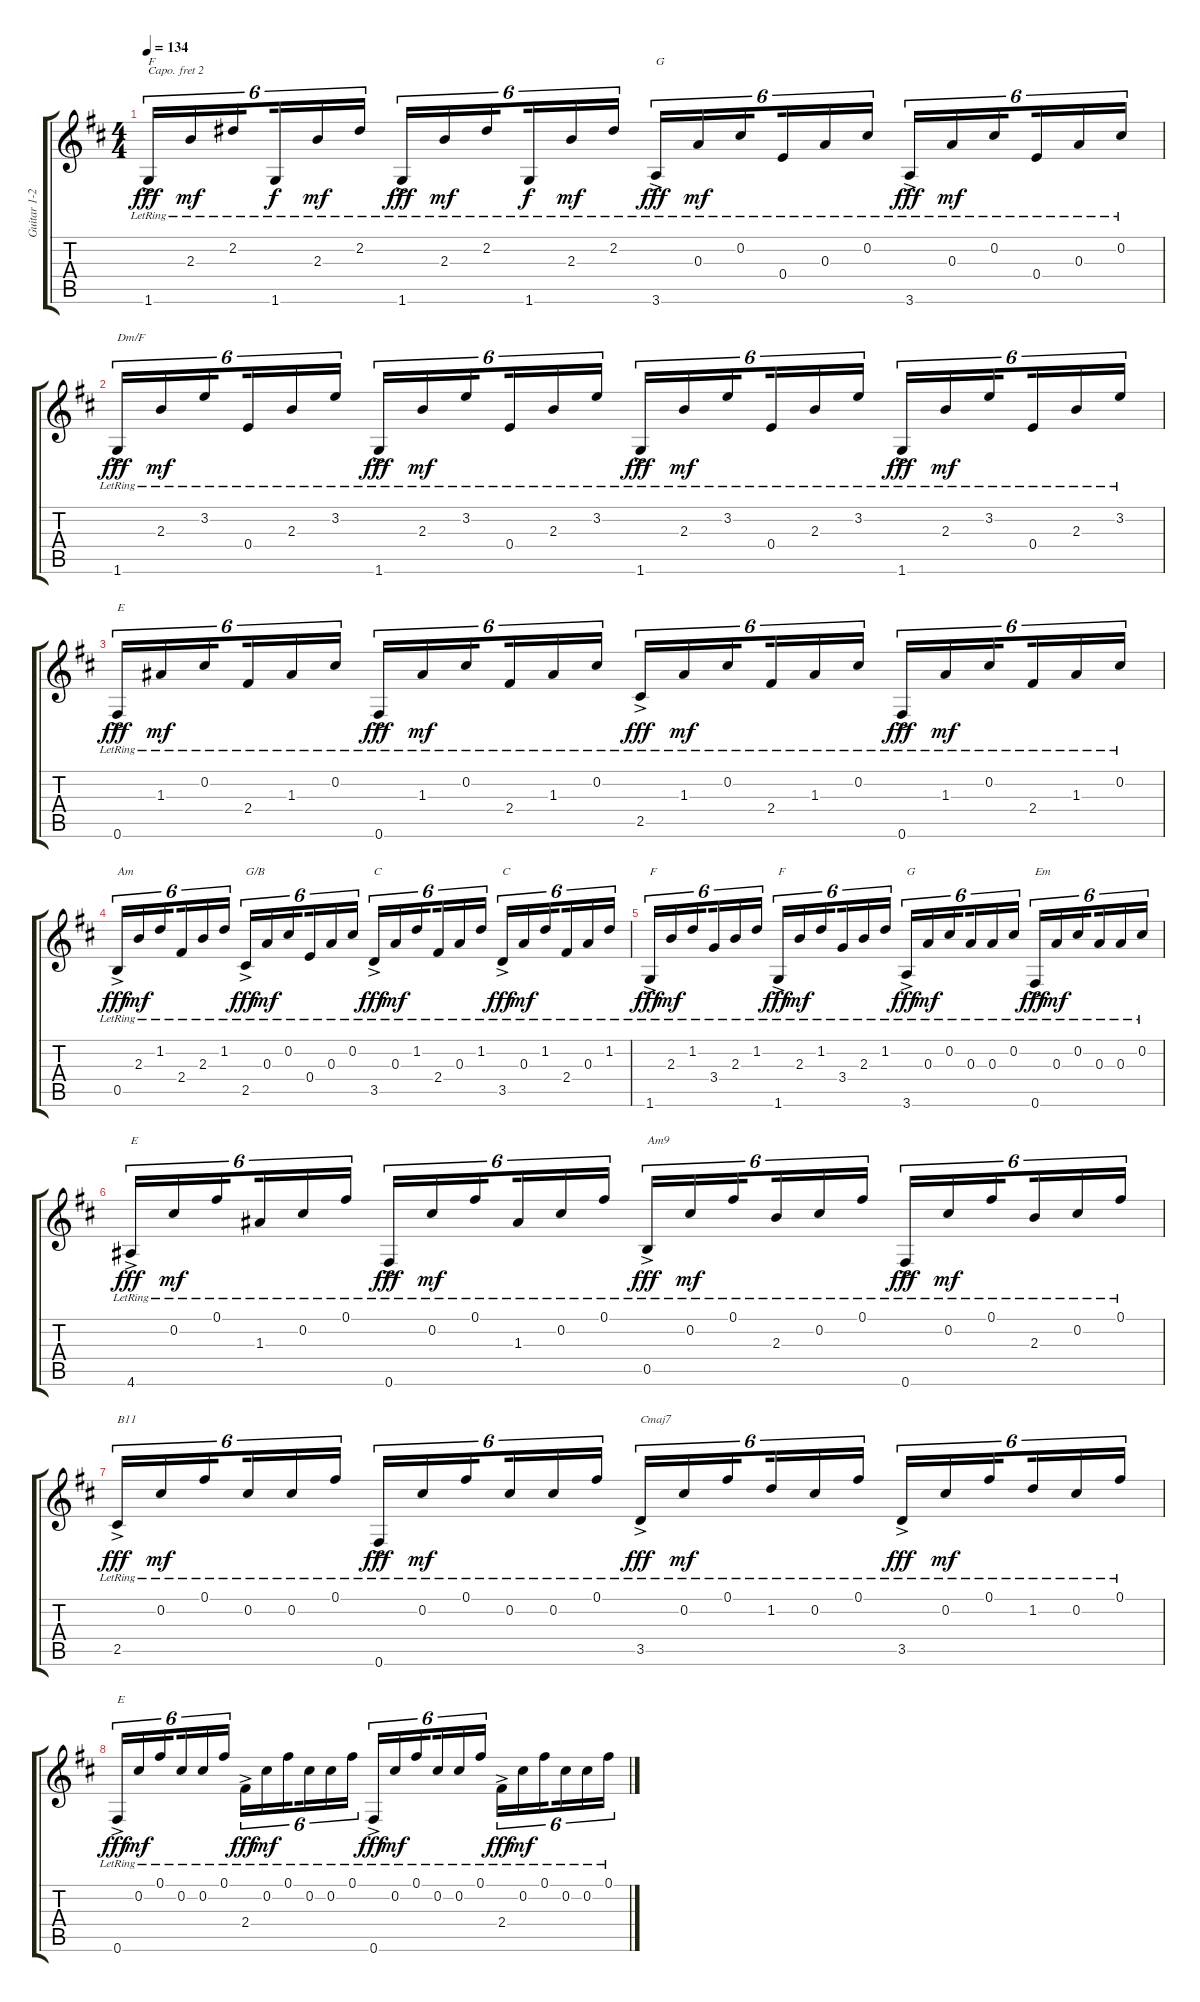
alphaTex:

\track ("Guitar 1-2" "Guitar 1-2") {instrument acousticguitarsteel}
\staff {score tabs}
\capo 2
\tuning (E4 B3 G3 D3 A2 E2) {hide}
\ts (4 4)
\tempo 134
\clef g2
\ks d
1.6{ac lr}.16{tu (6 4) txt "F" dy fff} 2.3{lr}.16{tu (6 4) dy mf} 2.2{lr}.16{tu (6 4) beam splitsecondary} 1.6{lr}.16{tu (6 4) dy f} 2.3{lr}.16{tu (6 4) dy mf} 2.2{lr}.16{tu (6 4)} 1.6{ac lr}.16{tu (6 4) dy fff} 2.3{lr}.16{tu (6 4) dy mf} 2.2{lr}.16{tu (6 4) beam splitsecondary} 1.6{lr}.16{tu (6 4) dy f} 2.3{lr}.16{tu (6 4) dy mf} 2.2{lr}.16{tu (6 4)} 3.6{ac lr}.16{tu (6 4) txt "G" dy fff} 0.3{lr}.16{tu (6 4) dy mf} 0.2{lr}.16{tu (6 4) beam splitsecondary} 0.4{lr}.16{tu (6 4)} 0.3{lr}.16{tu (6 4)} 0.2{lr}.16{tu (6 4)} 3.6{ac lr}.16{tu (6 4) dy fff} 0.3{lr}.16{tu (6 4) dy mf} 0.2{lr}.16{tu (6 4) beam splitsecondary} 0.4{lr}.16{tu (6 4)} 0.3{lr}.16{tu (6 4)} 0.2{lr}.16{tu (6 4)} |
1.6{ac lr}.16{tu (6 4) txt "Dm/F" dy fff} 2.3{lr}.16{tu (6 4) dy mf} 3.2{lr}.16{tu (6 4) beam splitsecondary} 0.4{lr}.16{tu (6 4)} 2.3{lr}.16{tu (6 4)} 3.2{lr}.16{tu (6 4)} 1.6{ac lr}.16{tu (6 4) dy fff} 2.3{lr}.16{tu (6 4) dy mf} 3.2{lr}.16{tu (6 4) beam splitsecondary} 0.4{lr}.16{tu (6 4)} 2.3{lr}.16{tu (6 4)} 3.2{lr}.16{tu (6 4)} 1.6{ac lr}.16{tu (6 4) dy fff} 2.3{lr}.16{tu (6 4) dy mf} 3.2{lr}.16{tu (6 4) beam splitsecondary} 0.4{lr}.16{tu (6 4)} 2.3{lr}.16{tu (6 4)} 3.2{lr}.16{tu (6 4)} 1.6{ac lr}.16{tu (6 4) dy fff} 2.3{lr}.16{tu (6 4) dy mf} 3.2{lr}.16{tu (6 4) beam splitsecondary} 0.4{lr}.16{tu (6 4)} 2.3{lr}.16{tu (6 4)} 3.2{lr}.16{tu (6 4)} |
0.6{ac lr}.16{tu (6 4) txt "E" dy fff} 1.3{lr}.16{tu (6 4) dy mf} 0.2{lr}.16{tu (6 4) beam splitsecondary} 2.4{lr}.16{tu (6 4)} 1.3{lr}.16{tu (6 4)} 0.2{lr}.16{tu (6 4)} 0.6{ac lr}.16{tu (6 4) dy fff} 1.3{lr}.16{tu (6 4) dy mf} 0.2{lr}.16{tu (6 4) beam splitsecondary} 2.4{lr}.16{tu (6 4)} 1.3{lr}.16{tu (6 4)} 0.2{lr}.16{tu (6 4)} 2.5{ac lr}.16{tu (6 4) dy fff} 1.3{lr}.16{tu (6 4) dy mf} 0.2{lr}.16{tu (6 4) beam splitsecondary} 2.4{lr}.16{tu (6 4)} 1.3{lr}.16{tu (6 4)} 0.2{lr}.16{tu (6 4)} 0.6{ac lr}.16{tu (6 4) dy fff} 1.3{lr}.16{tu (6 4) dy mf} 0.2{lr}.16{tu (6 4) beam splitsecondary} 2.4{lr}.16{tu (6 4)} 1.3{lr}.16{tu (6 4)} 0.2{lr}.16{tu (6 4)} |
0.5{ac lr}.16{tu (6 4) txt "Am" dy fff} 2.3{lr}.16{tu (6 4) dy mf} 1.2{lr}.16{tu (6 4) beam splitsecondary} 2.4{lr}.16{tu (6 4)} 2.3{lr}.16{tu (6 4)} 1.2{lr}.16{tu (6 4)} 2.5{ac lr}.16{tu (6 4) txt "G/B" dy fff} 0.3{lr}.16{tu (6 4) dy mf} 0.2{lr}.16{tu (6 4) beam splitsecondary} 0.4{lr}.16{tu (6 4)} 0.3{lr}.16{tu (6 4)} 0.2{lr}.16{tu (6 4)} 3.5{ac lr}.16{tu (6 4) txt "C" dy fff} 0.3{lr}.16{tu (6 4) dy mf} 1.2{lr}.16{tu (6 4) beam splitsecondary} 2.4{lr}.16{tu (6 4)} 0.3{lr}.16{tu (6 4)} 1.2{lr}.16{tu (6 4)} 3.5{ac lr}.16{tu (6 4) txt "C" dy fff} 0.3{lr}.16{tu (6 4) dy mf} 1.2{lr}.16{tu (6 4) beam splitsecondary} 2.4{lr}.16{tu (6 4)} 0.3{lr}.16{tu (6 4)} 1.2{lr}.16{tu (6 4)} |
1.6{ac lr}.16{tu (6 4) txt "F" dy fff} 2.3{lr}.16{tu (6 4) dy mf} 1.2{lr}.16{tu (6 4) beam splitsecondary} 3.4{lr}.16{tu (6 4)} 2.3{lr}.16{tu (6 4)} 1.2{lr}.16{tu (6 4)} 1.6{ac lr}.16{tu (6 4) txt "F" dy fff} 2.3{lr}.16{tu (6 4) dy mf} 1.2{lr}.16{tu (6 4) beam splitsecondary} 3.4{lr}.16{tu (6 4)} 2.3{lr}.16{tu (6 4)} 1.2{lr}.16{tu (6 4)} 3.6{ac lr}.16{tu (6 4) txt "G" dy fff} 0.3{lr}.16{tu (6 4) dy mf} 0.2{lr}.16{tu (6 4) beam splitsecondary} 0.3{lr}.16{tu (6 4)} 0.3{lr}.16{tu (6 4)} 0.2{lr}.16{tu (6 4)} 0.6{ac lr}.16{tu (6 4) txt "Em" dy fff} 0.3{lr}.16{tu (6 4) dy mf} 0.2{lr}.16{tu (6 4) beam splitsecondary} 0.3{lr}.16{tu (6 4)} 0.3{lr}.16{tu (6 4)} 0.2{lr}.16{tu (6 4)} |
4.6{ac lr}.16{tu (6 4) txt "E" dy fff} 0.2{lr}.16{tu (6 4) dy mf} 0.1{lr}.16{tu (6 4) beam splitsecondary} 1.3{lr}.16{tu (6 4)} 0.2{lr}.16{tu (6 4)} 0.1{lr}.16{tu (6 4)} 0.6{ac lr}.16{tu (6 4) dy fff} 0.2{lr}.16{tu (6 4) dy mf} 0.1{lr}.16{tu (6 4) beam splitsecondary} 1.3{lr}.16{tu (6 4)} 0.2{lr}.16{tu (6 4)} 0.1{lr}.16{tu (6 4)} 0.5{ac lr}.16{tu (6 4) txt "Am9" dy fff} 0.2{lr}.16{tu (6 4) dy mf} 0.1{lr}.16{tu (6 4) beam splitsecondary} 2.3{lr}.16{tu (6 4)} 0.2{lr}.16{tu (6 4)} 0.1{lr}.16{tu (6 4)} 0.6{ac lr}.16{tu (6 4) dy fff} 0.2{lr}.16{tu (6 4) dy mf} 0.1{lr}.16{tu (6 4) beam splitsecondary} 2.3{lr}.16{tu (6 4)} 0.2{lr}.16{tu (6 4)} 0.1{lr}.16{tu (6 4)} |
2.5{ac lr}.16{tu (6 4) txt "B11" dy fff} 0.2{lr}.16{tu (6 4) dy mf} 0.1{lr}.16{tu (6 4) beam splitsecondary} 0.2{lr}.16{tu (6 4)} 0.2{lr}.16{tu (6 4)} 0.1{lr}.16{tu (6 4)} 0.6{ac lr}.16{tu (6 4) dy fff} 0.2{lr}.16{tu (6 4) dy mf} 0.1{lr}.16{tu (6 4) beam splitsecondary} 0.2{lr}.16{tu (6 4)} 0.2{lr}.16{tu (6 4)} 0.1{lr}.16{tu (6 4)} 3.5{ac lr}.16{tu (6 4) txt "Cmaj7" dy fff} 0.2{lr}.16{tu (6 4) dy mf} 0.1{lr}.16{tu (6 4) beam splitsecondary} 1.2{lr}.16{tu (6 4)} 0.2{lr}.16{tu (6 4)} 0.1{lr}.16{tu (6 4)} 3.5{ac lr}.16{tu (6 4) dy fff} 0.2{lr}.16{tu (6 4) dy mf} 0.1{lr}.16{tu (6 4) beam splitsecondary} 1.2{lr}.16{tu (6 4)} 0.2{lr}.16{tu (6 4)} 0.1{lr}.16{tu (6 4)} |
0.6{ac lr}.16{tu (6 4) txt "E" dy fff} 0.2{lr}.16{tu (6 4) dy mf} 0.1{lr}.16{tu (6 4) beam splitsecondary} 0.2{lr}.16{tu (6 4)} 0.2{lr}.16{tu (6 4)} 0.1{lr}.16{tu (6 4)} 2.4{ac lr}.16{tu (6 4) dy fff} 0.2{lr}.16{tu (6 4) dy mf} 0.1{lr}.16{tu (6 4) beam splitsecondary} 0.2{lr}.16{tu (6 4)} 0.2{lr}.16{tu (6 4)} 0.1{lr}.16{tu (6 4)} 0.6{ac lr}.16{tu (6 4) dy fff} 0.2{lr}.16{tu (6 4) dy mf} 0.1{lr}.16{tu (6 4) beam splitsecondary} 0.2{lr}.16{tu (6 4)} 0.2{lr}.16{tu (6 4)} 0.1{lr}.16{tu (6 4)} 2.4{ac lr}.16{tu (6 4) dy fff} 0.2{lr}.16{tu (6 4) dy mf} 0.1{lr}.16{tu (6 4) beam splitsecondary} 0.2{lr}.16{tu (6 4)} 0.2{lr}.16{tu (6 4)} 0.1{lr}.16{tu (6 4)}
